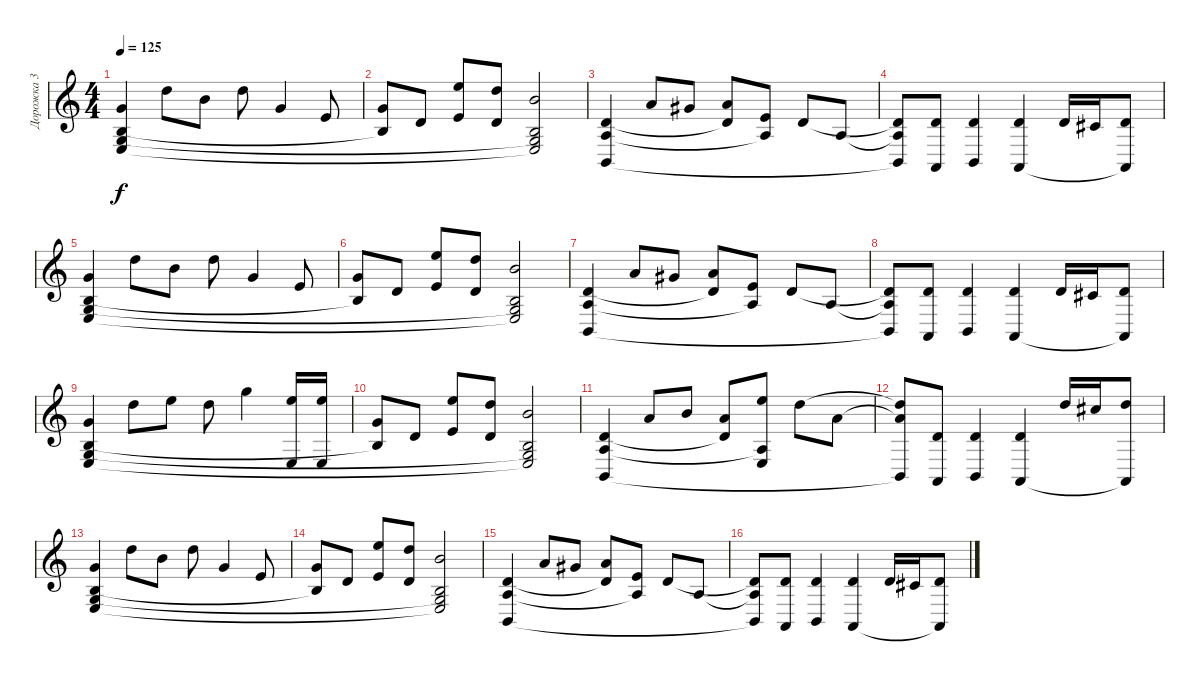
\track ("Дорожка 3" "Дорожка 3") {instrument electricgrandpiano}
\staff {score}
\tuning (E4 B3 G3 D3 A2 E2) {hide}
\ts (4 4)
\tempo 125
\clef g2
\ks c
(3.1 0.2 0.3 2.4).4{dy f volume 10 instrument electricgrandpiano} 10.1.8 7.1.8 10.1.8 3.1.4 0.1.8 |
(3.1 0.2{t}).8 3.2.8 (0.1 17.2).8 (10.1 3.2).8 (7.1 0.2 0.3{t} 2.4{t}).2 |
(3.2 2.3 2.5).4 5.1.8 4.1.8 (5.1 3.2{t}).8 (0.1 2.3{t}).8 3.2.8 2.3.8 |
(3.2{t} 2.3{t} 2.5{t}).8 (3.2 0.5).8 (3.2 2.5).4 (3.2 0.5).4 3.2.16 2.2.16 (3.2 0.5{t}).8 |
(3.1 0.2 0.3 2.4).4 10.1.8 7.1.8 10.1.8 3.1.4 0.1.8 |
(3.1 0.2{t}).8 3.2.8 (0.1 17.2).8 (10.1 3.2).8 (7.1 0.2 0.3{t} 2.4{t}).2 |
(3.2 2.3 2.5).4 5.1.8 4.1.8 (5.1 3.2{t}).8 (0.1 2.3{t}).8 3.2.8 2.3.8 |
(3.2{t} 2.3{t} 2.5{t}).8 (3.2 0.5).8 (3.2 2.5).4 (3.2 0.5).4 3.2.16 2.2.16 (3.2 0.5{t}).8 |
(3.1 0.2 0.3 2.4).4 10.1.8 12.1.8 10.1.8 15.1.4 (12.1 12.6).16 (12.1 12.6).16 |
(3.1 0.2{t}).8 3.2.8 (0.1 17.2).8 (10.1 3.2).8 (7.1 0.2 0.3{t} 2.4{t}).2 |
(3.2 2.3 2.5).4 5.1.8 7.1.8 (5.1 3.2{t}).8 (12.1 2.3{t} 12.6).8 15.2.8 14.3.8 |
(15.2{t} 14.3{t} 2.5{t}).8 (3.2 0.5).8 (3.2 2.5).4 (3.2 0.5).4 15.2.16 14.2.16 (15.2 0.5{t}).8 |
(3.1 0.2 0.3 2.4).4 10.1.8 7.1.8 10.1.8 3.1.4 0.1.8 |
(3.1 0.2{t}).8 3.2.8 (0.1 17.2).8 (10.1 3.2).8 (7.1 0.2 0.3{t} 2.4{t}).2 |
(3.2 2.3 2.5).4 5.1.8 4.1.8 (5.1 3.2{t}).8 (0.1 2.3{t}).8 3.2.8 2.3.8 |
(3.2{t} 2.3{t} 2.5{t}).8 (3.2 0.5).8 (3.2 2.5).4 (3.2 0.5).4 3.2.16 2.2.16 (3.2 0.5{t}).8
